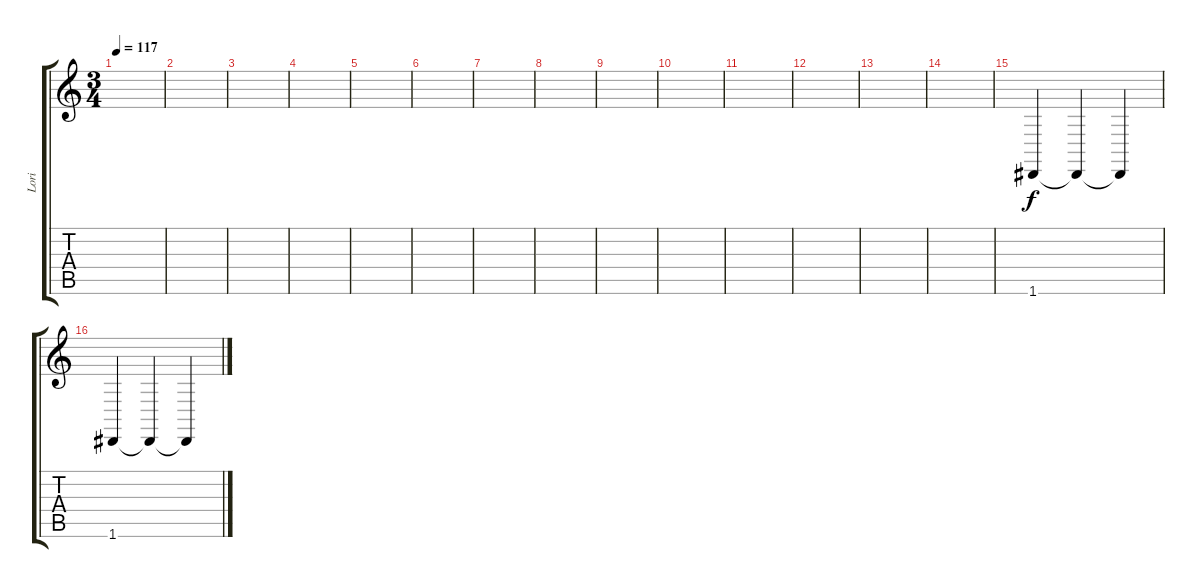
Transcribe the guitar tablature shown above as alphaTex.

\track ("Lori" "Lori") {instrument cello}
\staff {score tabs}
\tuning (E4 B3 G3 D3 A2 D2) {hide}
\ts (3 4)
\tempo 117
\clef g2
\ks c
|
|
|
|
|
|
|
|
|
|
|
|
|
|
1.6.4 1.6{t}.4 1.6{t}.4 |
1.6.4 1.6{t}.4 1.6{t}.4
